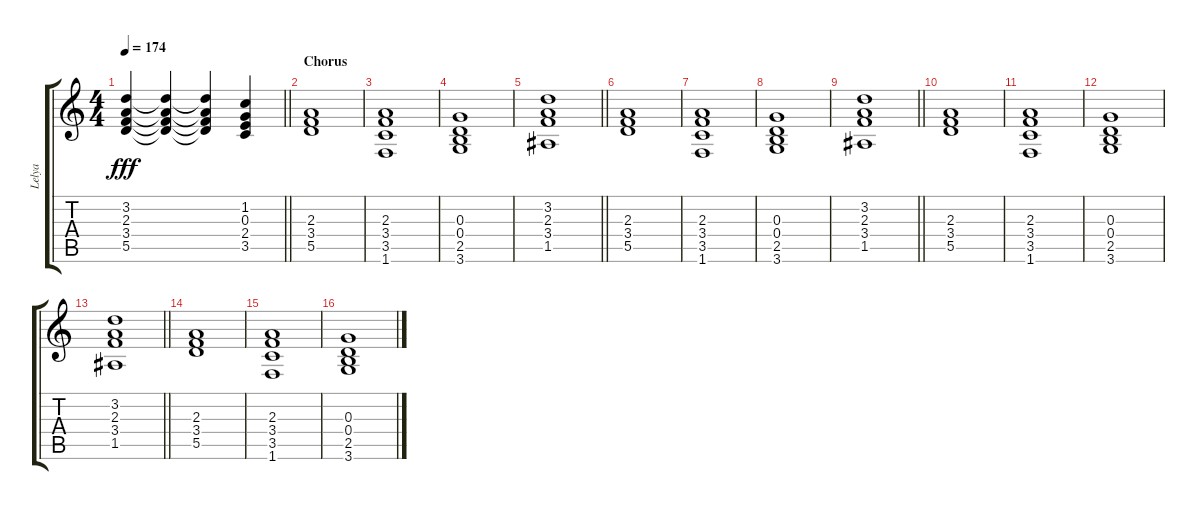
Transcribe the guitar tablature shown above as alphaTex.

\track ("Lelya" "Lelya") {instrument contrabass}
\staff {score tabs}
\tuning (E4 B3 G3 D3 A2 E2) {hide}
\ts (4 4)
\tempo 174
\clef g2
\barLineRight lightlight
\ks c
(3.2 2.3 3.4 5.5).4{dy fff} (3.2{t} 2.3{t} 3.4{t} 5.5{t}).4 (3.2{t} 2.3{t} 3.4{t} 5.5{t}).4 (1.2 0.3 2.4 3.5).4 |
\section ("" "Chorus")
(2.3 3.4 5.5).1 |
(2.3 3.4 3.5 1.6).1 |
(0.3 0.4 2.5 3.6).1 |
\barLineRight lightlight
(3.2 2.3 3.4 1.5).1 |
(2.3 3.4 5.5).1 |
(2.3 3.4 3.5 1.6).1 |
(0.3 0.4 2.5 3.6).1 |
\barLineRight lightlight
(3.2 2.3 3.4 1.5).1 |
(2.3 3.4 5.5).1 |
(2.3 3.4 3.5 1.6).1 |
(0.3 0.4 2.5 3.6).1 |
\barLineRight lightlight
(3.2 2.3 3.4 1.5).1 |
(2.3 3.4 5.5).1 |
(2.3 3.4 3.5 1.6).1 |
(0.3 0.4 2.5 3.6).1
